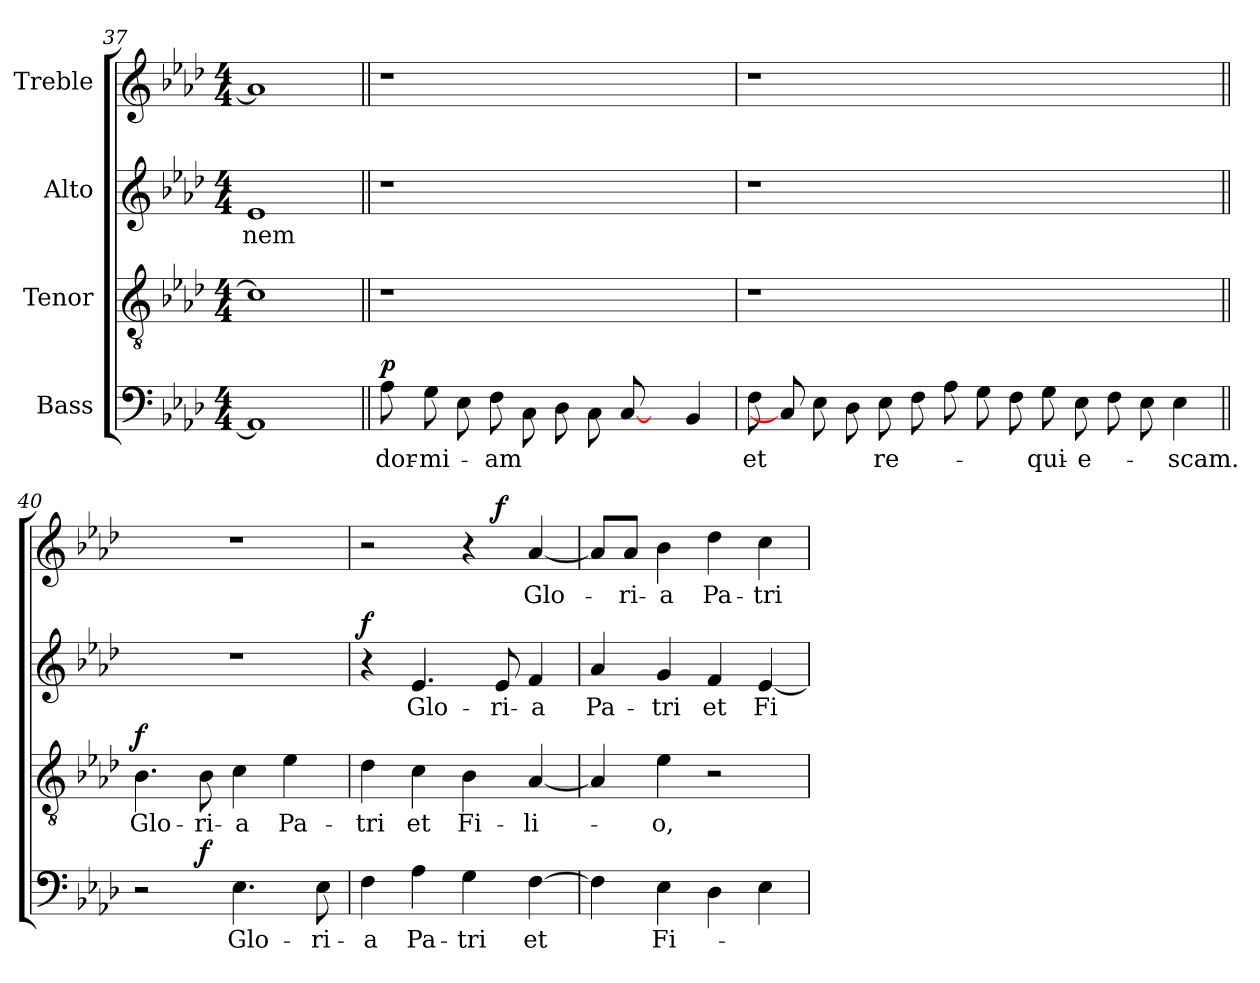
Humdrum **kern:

**kern	**text	**dynam	**kern	**text	**dynam	**kern	**text	**dynam	**kern	**text	**dynam
*part4	*part4	*part4	*part3	*part3	*part3	*part2	*part2	*part2	*part1	*part1	*part1
*staff4	*staff4	*staff4	*staff3	*staff3	*staff3	*staff2	*staff2	*staff2	*staff1	*staff1	*staff1
*I"Bass	*	*	*I"Tenor	*	*	*I"Alto	*	*	*I"Treble	*	*
*clefF4	*	*	*clefGv2	*	*	*clefG2	*	*	*clefG2	*	*
*	*	*	*ITrd7c12	*	*	*	*	*	*	*	*
*k[b-e-a-d-]	*	*	*k[b-e-a-d-]	*	*	*k[b-e-a-d-]	*	*	*k[b-e-a-d-]	*	*
*A-:	*	*	*A-:	*	*	*A-:	*	*	*A-:	*	*
*M4/4	*	*	*M4/4	*	*	*M4/4	*	*	*M4/4	*	*
=37	=37	=37	=37	=37	=37	=37	=37	=37	=37	=37	=37
!	!	!	!	!	!	!	!LO:LY:b:color=#000000	!	!	!	!
1AA-i]	.	.	1Ci]	.	.	1e-i	-nem	.	1a-i]	.	.
!!LO:LB:g=z
=38||	=38||	=38||	=38||	=38||	=38||	=38||	=38||	=38||	=38||	=38||	=38||
!	!LO:LY:b:color=#000000	!	!LO:N:vis=1	!	!	!LO:N:vis=1	!	!	!LO:N:vis=1	!	!
8A-i\	dor-	p	1r	.	.	1r	.	.	1r	.	.
!	!LO:LY:b:color=#000000	!	!	!	!	!	!	!	!	!	!
8Gi\	-mi-	.	.	.	.	.	.	.	.	.	.
8E-i\	.	.	.	.	.	.	.	.	.	.	.
!	!LO:LY:b:color=#000000	!	!	!	!	!	!	!	!	!	!
8Fi\	-am	.	.	.	.	.	.	.	.	.	.
8Ci\	.	.	.	.	.	.	.	.	.	.	.
8D-i\	.	.	.	.	.	.	.	.	.	.	.
8Ci\	.	.	.	.	.	.	.	.	.	.	.
[8Ci/	.	.	.	.	.	.	.	.	.	.	.
8ryy	.	.	4.ryy	.	.	4.ryy	.	.	4.ryy	.	.
4BB-i/	.	.	.	.	.	.	.	.	.	.	.
=39	=39	=39	=39	=39	=39	=39	=39	=39	=39	=39	=39
!	!LO:LY:b:color=#000000	!	!LO:N:vis=1	!	!	!LO:N:vis=1	!	!	!LO:N:vis=1	!	!
8Fi\	et	.	1r	.	.	1r	.	.	1r	.	.
8Ci/]	.	.	.	.	.	.	.	.	.	.	.
8E-i\	.	.	.	.	.	.	.	.	.	.	.
8D-i\	.	.	.	.	.	.	.	.	.	.	.
!	!LO:LY:b:color=#000000	!	!	!	!	!	!	!	!	!	!
8E-i\	re-	.	.	.	.	.	.	.	.	.	.
8Fi\	.	.	.	.	.	.	.	.	.	.	.
8A-i\	.	.	.	.	.	.	.	.	.	.	.
8Gi\	.	.	.	.	.	.	.	.	.	.	.
8Fi\	.	.	2..ryy	.	.	2..ryy	.	.	2..ryy	.	.
!	!LO:LY:b:color=#000000	!	!	!	!	!	!	!	!	!	!
8Gi\	-qui-	.	.	.	.	.	.	.	.	.	.
!	!LO:LY:b:color=#000000	!	!	!	!	!	!	!	!	!	!
8E-i\	-e-	.	.	.	.	.	.	.	.	.	.
8Fi\	.	.	.	.	.	.	.	.	.	.	.
8E-i\	.	.	.	.	.	.	.	.	.	.	.
!	!LO:LY:b:color=#000000	!	!	!	!	!	!	!	!	!	!
4E-i\	-scam.	.	.	.	.	.	.	.	.	.	.
!!LO:PB:g=z
=40||	=40||	=40||	=40||	=40||	=40||	=40||	=40||	=40||	=40||	=40||	=40||
!	!	!	!	!LO:LY:b:color=#000000	!	!	!	!	!	!	!
*^	*	*	*	*	*	*	*	*	*	*	*
2r	4.ryy	.	.	4.BB-i\	Glo-	f	1r	.	.	1r	.	.
!	!	!	!	!	!LO:LY:b:color=#000000	!	!	!	!	!	!	!
.	2ryy	.	f	8BB-i\	-ri-	.	.	.	.	.	.	.
!	!	!LO:LY:b:color=#000000	!	!	!	!	!	!	!	!	!	!
!	!	!	!	!	!LO:LY:b:color=#000000	!	!	!	!	!	!	!
4.E-i\	.	Glo-	.	4Ci\	-a	.	.	.	.	.	.	.
!	!	!	!	!	!LO:LY:b:color=#000000	!	!	!	!	!	!	!
.	.	.	.	4E-i\	Pa-	.	.	.	.	.	.	.
!	!	!LO:LY:b:color=#000000	!	!	!	!	!	!	!	!	!	!
8E-i\	8ryy	-ri-	.	.	.	.	.	.	.	.	.	.
*v	*v	*	*	*	*	*	*	*	*	*	*	*
=41	=41	=41	=41	=41	=41	=41	=41	=41	=41	=41	=41
*^	*	*	*	*	*	*	*	*	*	*	*
!	!	!LO:LY:b:color=#000000	!	!	!	!	!	!	!	!	!	!
*v	*v	*	*	*	*	*	*	*	*	*	*	*
*^	*	*	*	*	*	*	*	*	*	*	*
!	!	!	!	!	!LO:LY:b:color=#000000	!	!	!	!	!	!	!
*v	*v	*	*	*	*	*	*	*	*	*^	*	*
4Fi\	-a	.	4D-i\	-tri	.	4r	.	f	2r	2ryy	.	.
!	!LO:LY:b:color=#000000	!	!	!	!	!	!	!	!	!	!	!
!	!	!	!	!LO:LY:b:color=#000000	!	!	!	!	!	!	!	!
!	!	!	!	!	!	!	!LO:LY:b:color=#000000	!	!	!	!	!
4A-i\	Pa-	.	4Ci\	et	.	4.e-i/	Glo-	.	.	.	.	.
!	!LO:LY:b:color=#000000	!	!	!	!	!	!	!	!	!	!	!
!	!	!	!	!LO:LY:b:color=#000000	!	!	!	!	!	!	!	!
4Gi\	-tri	.	4BB-i\	Fi-	.	.	.	.	4r	8ryy	.	.
!	!	!	!	!	!	!	!LO:LY:b:color=#000000	!	!	!	!	!
.	.	.	.	.	.	8e-i/	-ri-	.	.	4.ryy	.	f
!	!LO:LY:b:color=#000000	!	!	!	!	!	!	!	!	!	!	!
!	!	!	!	!LO:LY:b:color=#000000	!	!	!	!	!	!	!	!
!	!	!	!	!	!	!	!LO:LY:b:color=#000000	!	!	!	!	!
!	!	!	!	!	!	!	!	!	!	!	!LO:LY:b:color=#000000	!
[4Fi\	et	.	[4AA-i/	-li-	.	4fi/	-a	.	[4a-i/	.	Glo-	.
*	*	*	*	*	*	*	*	*	*v	*v	*	*
=42	=42	=42	=42	=42	=42	=42	=42	=42	=42	=42	=42
*	*	*	*	*	*	*	*	*	*^	*	*
!	!	!	!	!	!	!	!LO:LY:b:color=#000000	!	!	!	!	!
*	*	*	*	*	*	*	*	*	*v	*v	*	*
4Fi\]	.	.	4AA-i/]	.	.	4a-i/	Pa-	.	8a-i/L]	.	.
!	!	!	!	!	!	!	!	!	!	!LO:LY:b:color=#000000	!
.	.	.	.	.	.	.	.	.	8a-i/J	-ri-	.
!	!LO:LY:b:color=#000000	!	!	!	!	!	!	!	!	!	!
!	!	!	!	!LO:LY:b:color=#000000	!	!	!	!	!	!	!
!	!	!	!	!	!	!	!LO:LY:b:color=#000000	!	!	!	!
!	!	!	!	!	!	!	!	!	!	!LO:LY:b:color=#000000	!
4E-i\	Fi-	.	4E-i\	-o,	.	4gi/	-tri	.	4b-i\	-a	.
!	!	!	!	!	!	!	!LO:LY:b:color=#000000	!	!	!	!
!	!	!	!	!	!	!	!	!	!	!LO:LY:b:color=#000000	!
4D-i\	.	.	2r	.	.	4fi/	et	.	4dd-i\	Pa-	.
!	!	!	!	!	!	!	!LO:LY:b:color=#000000	!	!	!	!
!	!	!	!	!	!	!	!	!	!	!LO:LY:b:color=#000000	!
4E-i\	.	.	.	.	.	[4e-i/	Fi-	.	4cci\	-tri	.
=	=	=	=	=	=	=	=	=	=	=	=
*-	*-	*-	*-	*-	*-	*-	*-	*-	*-	*-	*-
